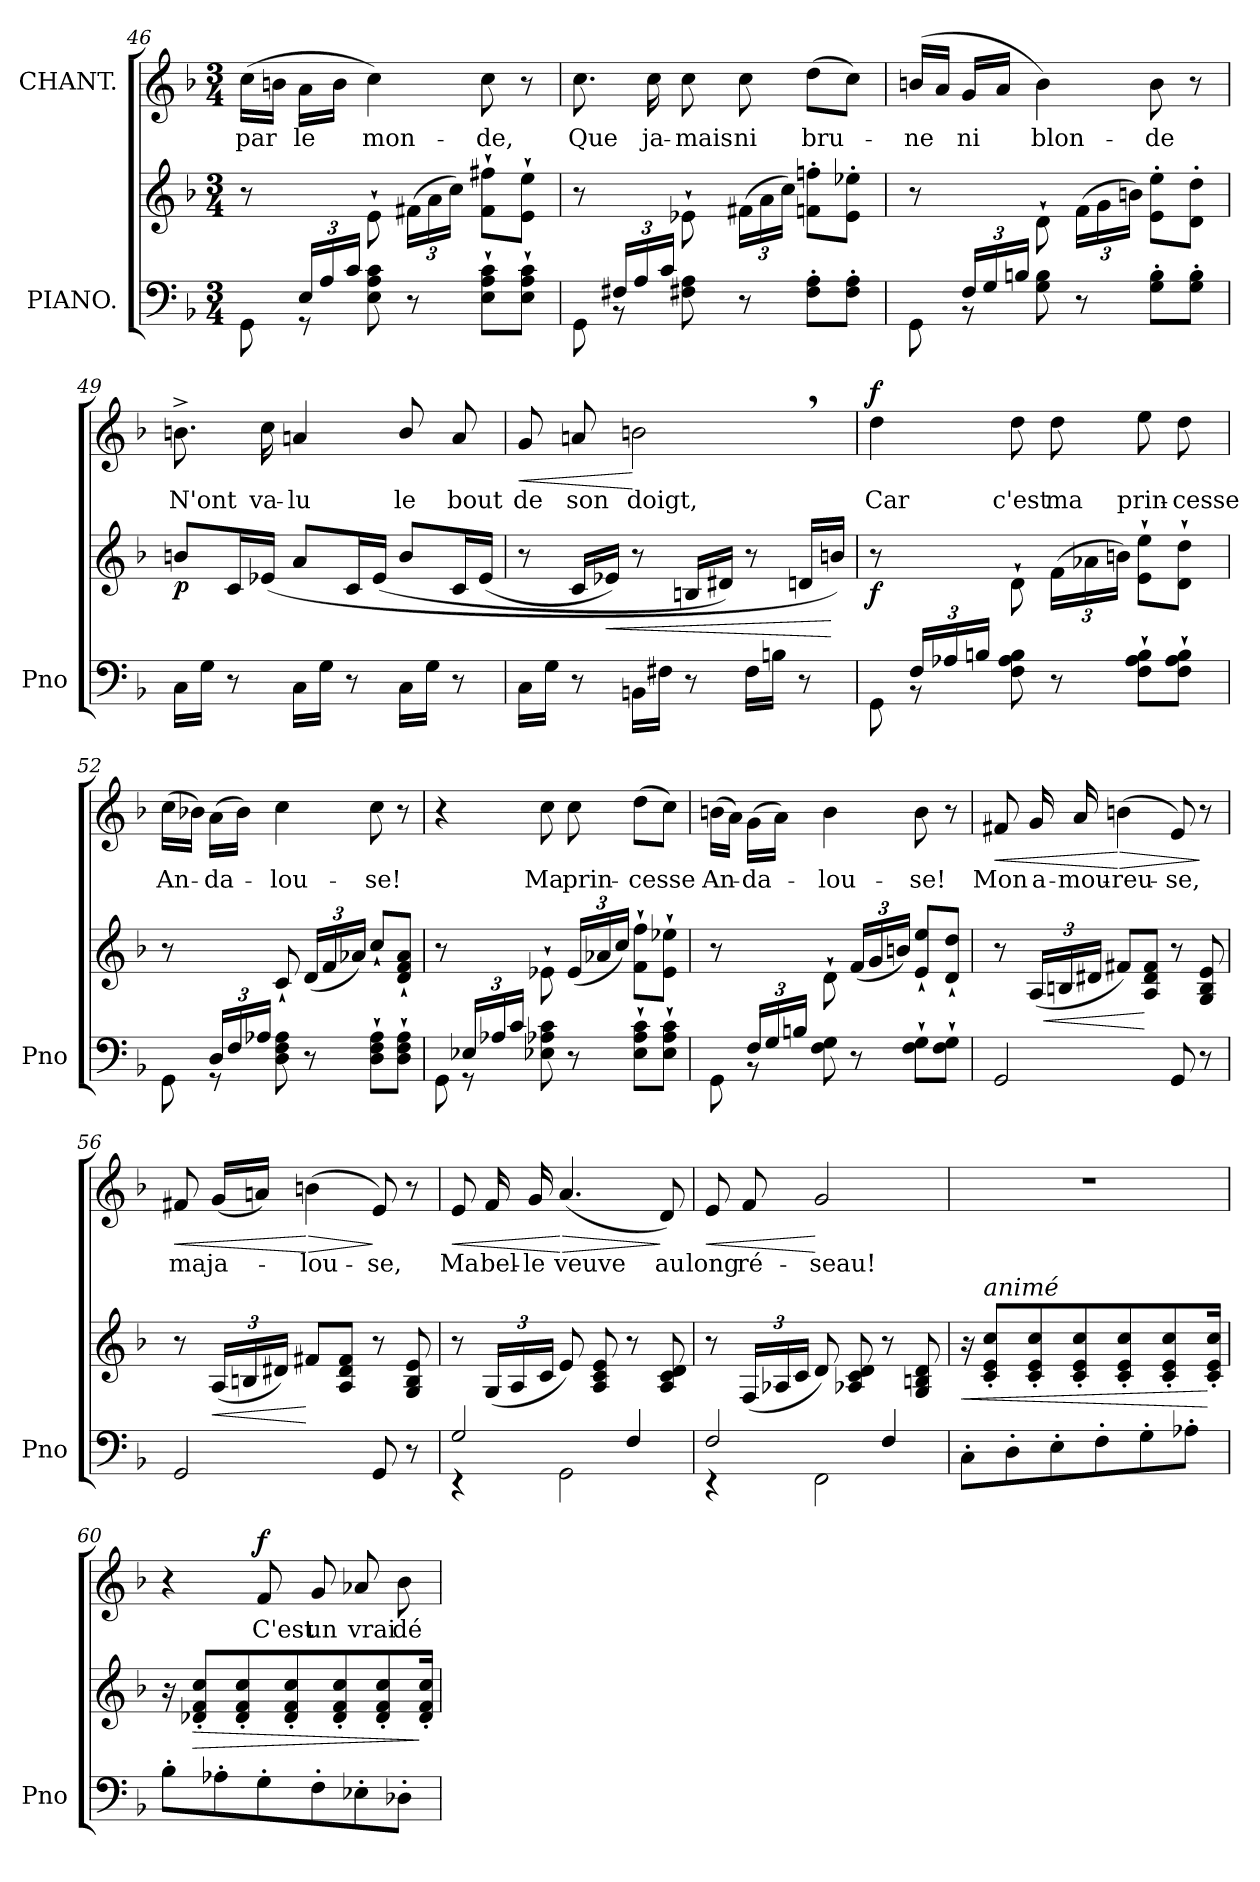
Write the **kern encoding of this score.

**kern	**kern	**dynam	**kern	**text	**dynam
*part2	*part2	*part2	*part1	*part1	*part1
*staff3	*staff2	*staff2/3	*staff1	*staff1	*staff1
*I"PIANO.	*	*	*I"CHANT.	*	*
*I'Pno	*	*	*	*	*
!!LO:LB:g=z
*clefF4	*clefG2	*	*clefG2	*	*
*k[b-]	*k[b-]	*	*k[b-]	*	*
*M3/4	*M3/4	*	*M3/4	*	*
=46	=46	=46	=46	=46	=46
*^	*	*	*	*	*
!	!	!	!	!	!LO:LY:b	!
8ryy	8GG\	8r	.	(16cc\LL	par	.
.	.	.	.	16bn\JJ	.	.
*Xbrackettup	*	*	*	*	*	*
!	!	!	!	!	!LO:LY:b	!
(24E/LL	8r	8ryy	.	16a\LL	le	.
24A/	.	.	.	.	.	.
.	.	.	.	16b\JJ	.	.
24c/JJ	.	.	.	.	.	.
!	!	!	!	!	!LO:LY:b	!
2ryy	8E\ 8A\ 8c\	8e`\)	.	4cc\)	mon-	.
*	*	*Xbrackettup	*	*	*	*
.	8r	(24f#X\LL	.	.	.	.
.	.	24a\	.	.	.	.
.	.	24cc\JJ)	.	.	.	.
!	!	!	!	!	!LO:LY:b	!
.	8E\` 8A\` 8c\`L	8f#\` 8ff#X\`L	.	8cc\	-de,	.
.	8E\` 8A\` 8c\`J	8e\` 8ee\`J	.	8r	.	.
!!LO:LB:g=z
=47	=47	=47	=47	=47	=47	=47
!	!	!	!	!	!LO:LY:b	!
8ryy	8GG\	8r	.	8.cc\	Que	.
(24F#X/LL	8r	8ryy	.	.	.	.
24A/	.	.	.	.	.	.
!	!	!	!	!	!LO:LY:b	!
.	.	.	.	16cc\	ja-	.
24c/JJ	.	.	.	.	.	.
!	!	!	!	!	!LO:LY:b	!
2ryy	8F#X\ 8A\	8e-X`\)	.	8cc\	-mais	.
!	!	!	!	!	!LO:LY:b	!
.	8r	(<24f#X\LL	.	8cc\	ni	.
.	.	24a\	.	.	.	.
.	.	24cc\JJ)	.	.	.	.
!	!	!	!	!	!LO:LY:b	!
.	8F#\'> 8A\'>L	8fn\' 8ffn\'L	.	(8dd\L	bru-	.
.	8F#\'> 8A\'>J	8e-\' 8ee-X\'J	.	8cc\J)	.	.
=48	=48	=48	=48	=48	=48	=48
!	!	!	!	!	!LO:LY:b	!
8ryy	8GG\	8r	.	(<16bn/LL	-ne	.
.	.	.	.	16a/JJ	.	.
!	!	!	!	!	!LO:LY:b	!
(24F/LL	8r	8ryy	.	16g/LL	ni	.
24G/	.	.	.	.	.	.
.	.	.	.	16a/JJ	.	.
24Bn/JJ	.	.	.	.	.	.
!	!	!	!	!	!LO:LY:b	!
2ryy	8G\ 8B\	8d`\)	.	4b\)	blon-	.
.	8r	(24f\LL	.	.	.	.
.	.	24g\	.	.	.	.
.	.	24bn\JJ)	.	.	.	.
!	!	!	!	!	!LO:LY:b	!
.	8G\'> 8B\'>L	8e\' 8ee\'L	.	8b\	-de	.
.	8G\'> 8B\'>J	8d\' 8dd\'J	.	8r	.	.
!!LO:LB:g=z
=49	=49	=49	=49	=49	=49	=49
!	!	!	!LO:DY:b	!	!LO:LY:b	!
*v	*v	*	*	*	*	*
(16C\LL	8bn/L	p	8.bn^\	N'ont	.
16G\JJ	.	.	.	.	.
8r	16c/L	.	.	.	.
!	!	!	!	!LO:LY:b	!
.	(16e-X/JJ	.	16cc\	va-	.
!	!	!	!	!LO:LY:b	!
(16C\LL	8a/L	.	4an/	-lu	.
16G\JJ	.	.	.	.	.
8r	16c/L	.	.	.	.
.	(16e-/JJ	.	.	.	.
!	!	!	!	!LO:LY:b	!
(16C\LL	8b/L	.	8b/	le	.
16G\JJ	.	.	.	.	.
!	!	!	!	!LO:LY:b	!
8r	16c/L	.	8a/	bout	.
.	(16e-/JJ	.	.	.	.
!!LO:PB:g=z
=50	=50	=50	=50	=50	=50
!	!	!	!	!LO:LY:b	!LO:HP:b
16C\LL	8r	.	8g/	de	<
16G\JJ	.	.	.	.	.
!	!	!	!	!LO:LY:b	!
8r	16c/LL	.	8an/	son	.
!	!	!LO:HP:b	!	!	!
.	16e-X/JJ)	<	.	.	.
!	!	!	!	!LO:LY:b	!
16BBn\LL	8r	.	2bn,\	doigt,	[
16F#X\JJ	.	.	.	.	.
8r	16Bn/LL	.	.	.	.
.	16d#X/JJ)	.	.	.	.
16F#\LL	8r	.	.	.	.
16Bn\JJ	.	.	.	.	.
8r	16dn/LL	.	.	.	.
.	16bn/JJ)	[	.	.	.
=51	=51	=51	=51	=51	=51
*^	*	*	*	*	*
!	!	!	!LO:DY:b	!	!LO:LY:b	!LO:DY:a
8ryy	8GG\	8r	f	4dd\	Car	f
24F/LL	8r	8ryy	.	.	.	.
24A-X/	.	.	.	.	.	.
24Bn/JJ	.	.	.	.	.	.
!	!	!	!	!	!LO:LY:b	!
2ryy	8F\ 8A-\ 8B\	8d`\	.	8dd\	c'est	.
*	*	*brackettup	*	*	*	*
!	!	!	!	!	!LO:LY:b	!
.	8r	(24f\LL	.	8dd\	ma	.
.	.	24a-X\	.	.	.	.
.	.	24bn\JJ)	.	.	.	.
!	!	!	!	!	!LO:LY:b	!
.	8F\` 8A-\` 8B\`L	8e\` 8ee\`L	.	8ee\	prin-	.
!	!	!	!	!	!LO:LY:b	!
.	8F\` 8A-\` 8B\`J	8d\` 8dd\`J	.	8dd\	-cesse	.
!!LO:LB:g=z
=52	=52	=52	=52	=52	=52	=52
!	!	!	!	!	!LO:LY:b	!
8ryy	8GG\	8r	.	(16cc\LL	An-	.
.	.	.	.	16b-X\JJ)	.	.
!	!	!	!	!	!LO:LY:b	!
(>24D/LL	8r	8ryy	.	(16a\LL	-da-	.
24F/	.	.	.	.	.	.
.	.	.	.	16b-\JJ)	.	.
24A-X/JJ	.	.	.	.	.	.
!	!	!	!	!	!LO:LY:b	!
2ryy	8D\ 8F\ 8A-\	8c`>/)	.	4cc\	-lou-	.
*	*	*Xbrackettup	*	*	*	*
.	8r	(24d/LL	.	.	.	.
.	.	24f/	.	.	.	.
.	.	24a-X/JJ)	.	.	.	.
!	!	!	!	!	!LO:LY:b	!
.	8D\` 8F\` 8A-\`L	8cc`/L	.	8cc\	-se!	.
.	8D\` 8F\` 8A-\`J	8d/` 8f/` 8a-/`J	.	8r	.	.
!!LO:LB:g=z
=53	=53	=53	=53	=53	=53	=53
8ryy	8GG\	8r	.	4r	.	.
24E-X/LL	8r	8ryy	.	.	.	.
24A-X/	.	.	.	.	.	.
24c/JJ	.	.	.	.	.	.
!	!	!	!	!	!LO:LY:b	!
2ryy	8E-X\ 8A-X\ 8c\	8e-X`\	.	8cc\	Ma	.
!	!	!	!	!	!LO:LY:b	!
.	8r	(24e-/LL	.	8cc\	prin-	.
.	.	24a-X/	.	.	.	.
.	.	24cc/JJ)	.	.	.	.
!	!	!	!	!	!LO:LY:b	!
.	8E-\` 8A-\` 8c\`L	8f\` 8ff\`L	.	(8dd\L	-cesse	.
.	8E-\` 8A-\` 8c\`J	8e-\` 8ee-X\`J	.	8cc\J)	.	.
=54	=54	=54	=54	=54	=54	=54
!	!	!	!	!	!LO:LY:b	!
8ryy	8GG\	8r	.	(16bn\LL	An-	.
.	.	.	.	16a\JJ)	.	.
!	!	!	!	!	!LO:LY:b	!
24F/LL	8r	8ryy	.	(16g\LL	-da-	.
24G/	.	.	.	.	.	.
.	.	.	.	16a\JJ)	.	.
24Bn/JJ	.	.	.	.	.	.
!	!	!	!	!	!LO:LY:b	!
2ryy	8F\ 8G\	8d`\	.	4b\	-lou-	.
.	8r	(24f/LL	.	.	.	.
.	.	24g/	.	.	.	.
.	.	24bn/JJ)	.	.	.	.
!	!	!	!	!	!LO:LY:b	!
.	8F\` 8G\`L	8e/`> 8ee/`>L	.	8b\	-se!	.
.	8F\` 8G\`J	8d/`> 8dd/`>J	.	8r	.	.
=55	=55	=55	=55	=55	=55	=55
!	!	!	!	!	!LO:LY:b	!LO:HP:b
*v	*v	*	*	*	*	*
2GG/	8r	.	8f#X/	Mon	<
!	!	!	!	!LO:LY:b	!
.	(24A/LL	.	16g/	a-	.
!	!	!LO:HP:b	!	!	!
.	24Bn/	<	.	.	.
!	!	!	!	!LO:LY:b	!
.	.	.	16a/	-mou-	.
.	24d#X/JJ	.	.	.	.
!	!	!	!	!LO:LY:b	!LO:HP:n=1:b
.	8f#X/L)	.	(4bn\	-reu-	[ >
.	8A/ 8d#/ 8f#/J	[	.	.	.
!	!	!	!	!LO:LY:b	!
8GG/	8r	.	8e/)	-se,	.
8r	8G/ 8B/ 8e/	.	8r	.	]
!!LO:PB:g=z
=56	=56	=56	=56	=56	=56
!	!	!	!	!LO:LY:b	!LO:HP:b
2GG/	8r	.	8f#X/	ma	<
!	!	!LO:HP:b	!	!LO:LY:b	!
.	(24A/LL	<	(16g/LL	ja-	.
.	24Bn/	.	.	.	.
.	.	.	16an/JJ)	.	.
.	24d#X/JJ)	.	.	.	.
!	!	!	!	!LO:LY:b	!LO:HP:n=1:b
.	8f#X/L	[	(4bn\	-lou-	[ >
.	8A/ 8d#/ 8f#/J	.	.	.	.
!	!	!	!	!LO:LY:b	!
8GG/	8r	.	8e/)	-se,	]
8r	8G/ 8B/ 8e/	.	8r	.	.
=57	=57	=57	=57	=57	=57
*^	*	*	*	*	*
!	!	!	!	!	!LO:LY:b	!LO:HP:b
2G/	4r	8r	.	8e/	Ma	<
!	!	!	!	!	!LO:LY:b	!
.	.	(24G/LL	.	16f/	bel-	.
.	.	24A/	.	.	.	.
!	!	!	!	!	!LO:LY:b	!
.	.	.	.	16g/	-le	.
.	.	24c/JJ	.	.	.	.
!	!	!	!	!	!LO:LY:b	!LO:HP:n=1:b
.	2GG\	8e/)	.	(4.a/	veuve	[ >
.	.	8A/ 8c/ 8e/	.	.	.	.
4F/	.	8r	.	.	.	.
!	!	!	!	!	!LO:LY:b	!
.	.	8A/ 8c/ 8d/	.	8d/)	au	]
=58	=58	=58	=58	=58	=58	=58
!	!	!	!	!	!LO:LY:b	!LO:HP:b
2F/	4r	8r	.	8e/	long	<
!	!	!	!	!	!LO:LY:b	!
.	.	(24F/LL	.	8f/	ré-	.
.	.	24A-X/	.	.	.	.
.	.	24c/JJ	.	.	.	.
!	!	!	!	!	!LO:LY:b	!
.	2FF\	8d/)	.	2g/	-seau!	[
.	.	8A-X/ 8c/ 8d/	.	.	.	.
4F/	.	8r	.	.	.	.
.	.	8G/ 8Bn/ 8d/	.	.	.	.
*v	*v	*	*	*	*	*
!!LO:LB:g=z
=59	=59	=59	=59	=59	=59
!	!	!LO:HP:b	!	!	!
8C'>\L	16r	<	2.r	.	.
!	!LO:TX:a:i:t=animé	!	!	!	!
.	8c/'> 8e/'> 8cc/'>L	.	.	.	.
8D'>\	.	.	.	.	.
.	8c/'> 8e/'> 8cc/'>	.	.	.	.
8E'>\	.	.	.	.	.
.	8c/'> 8e/'> 8cc/'>	.	.	.	.
8F'>\	.	.	.	.	.
.	8c/'> 8e/'> 8cc/'>	.	.	.	.
8G'>\	.	.	.	.	.
.	8c/'> 8e/'> 8cc/'>	.	.	.	.
8A-X'>\J	.	.	.	.	.
.	16c/'> 16e/'> 16cc/'>Jk	[	.	.	.
!!LO:LB:g=z
=60	=60	=60	=60	=60	=60
8B-'>\L	16r	.	4r	.	.
!	!	!LO:HP:b	!	!	!
.	8d-X/'> 8f/'> 8cc/'>L	>	.	.	.
8A-X'>\	.	.	.	.	.
.	8d-/'> 8f/'> 8cc/'>	.	.	.	.
!	!	!	!	!LO:LY:b	!LO:DY:a
8G'>\	.	.	8f/	C'est	f
.	8d-/'> 8f/'> 8cc/'>	.	.	.	.
!	!	!	!	!LO:LY:b	!
8F'>\	.	.	8g/	un	.
.	8d-/'> 8f/'> 8cc/'>	.	.	.	.
!	!	!	!	!LO:LY:b	!
8E-X'>\	.	.	8a-X/	vrai	.
.	8d-/'> 8f/'> 8cc/'>	.	.	.	.
!	!	!	!	!LO:LY:b	!
8D-X'>\J	.	.	8b-\	dé-	.
.	16d-/'> 16f/'> 16cc/'>Jk	]	.	.	.
=	=	=	=	=	=
*-	*-	*-	*-	*-	*-
